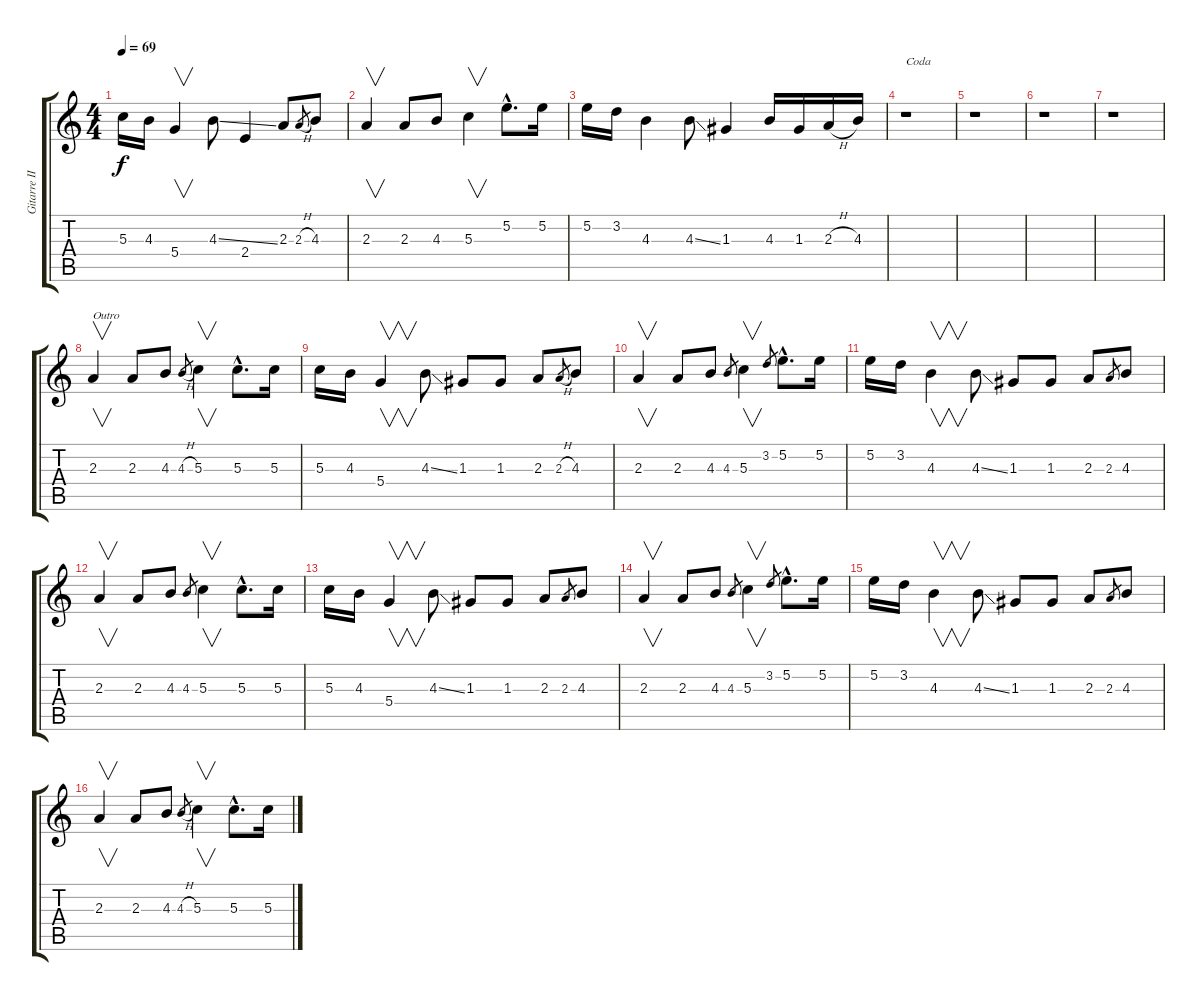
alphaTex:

\track ("Gitarre II (clean)" "Gitarre II") {instrument electricguitarclean}
\staff {score tabs}
\tuning (E4 B3 G3 D3 A2 E2) {hide}
\ts (4 4)
\tempo 69
\clef g2
\ks c
5.3.16{dy f} 4.3.16 5.4.4{v} 4.3{ss}.8 2.4.4 2.3.8 2.3{h}.8{gr} 4.3.8 |
2.3.4{v} 2.3.8 4.3.8 5.3.4{v} 5.2{hac}.8{d} 5.2.16 |
5.2.16 3.2.16 4.3.4 4.3{ss}.8 1.3.4 4.3.16 1.3.16 2.3{h}.16 4.3.16 |
r.1{txt "Coda"} |
r.1 |
r.1 |
r.1 |
2.3.4{v txt "Outro"} 2.3.8 4.3.8 4.3{h}.8{gr} 5.3.4{v} 5.3{hac}.8{d} 5.3.16 |
5.3.16 4.3.16 5.4.4{v} 4.3{ss}.8 1.3.8 1.3.8 2.3.8 2.3{h}.8{gr} 4.3.8 |
2.3.4{v} 2.3.8 4.3.8 4.3.8{gr} 5.3.4{v} 3.2.8{gr} 5.2{hac}.8{d} 5.2.16 |
5.2.16 3.2.16 4.3.4{v} 4.3{ss}.8 1.3.8 1.3.8 2.3.8 2.3.8{gr} 4.3.8 |
2.3.4{v} 2.3.8 4.3.8 4.3.8{gr} 5.3.4{v} 5.3{hac}.8{d} 5.3.16 |
5.3.16 4.3.16 5.4.4{v} 4.3{ss}.8 1.3.8 1.3.8 2.3.8 2.3.8{gr} 4.3.8 |
2.3.4{v} 2.3.8 4.3.8 4.3.8{gr} 5.3.4{v} 3.2.8{gr} 5.2{hac}.8{d} 5.2.16 |
5.2.16 3.2.16 4.3.4{v} 4.3{ss}.8 1.3.8 1.3.8 2.3.8 2.3.8{gr} 4.3.8 |
2.3.4{v} 2.3.8 4.3.8 4.3{h}.8{gr} 5.3.4{v} 5.3{hac}.8{d} 5.3.16
